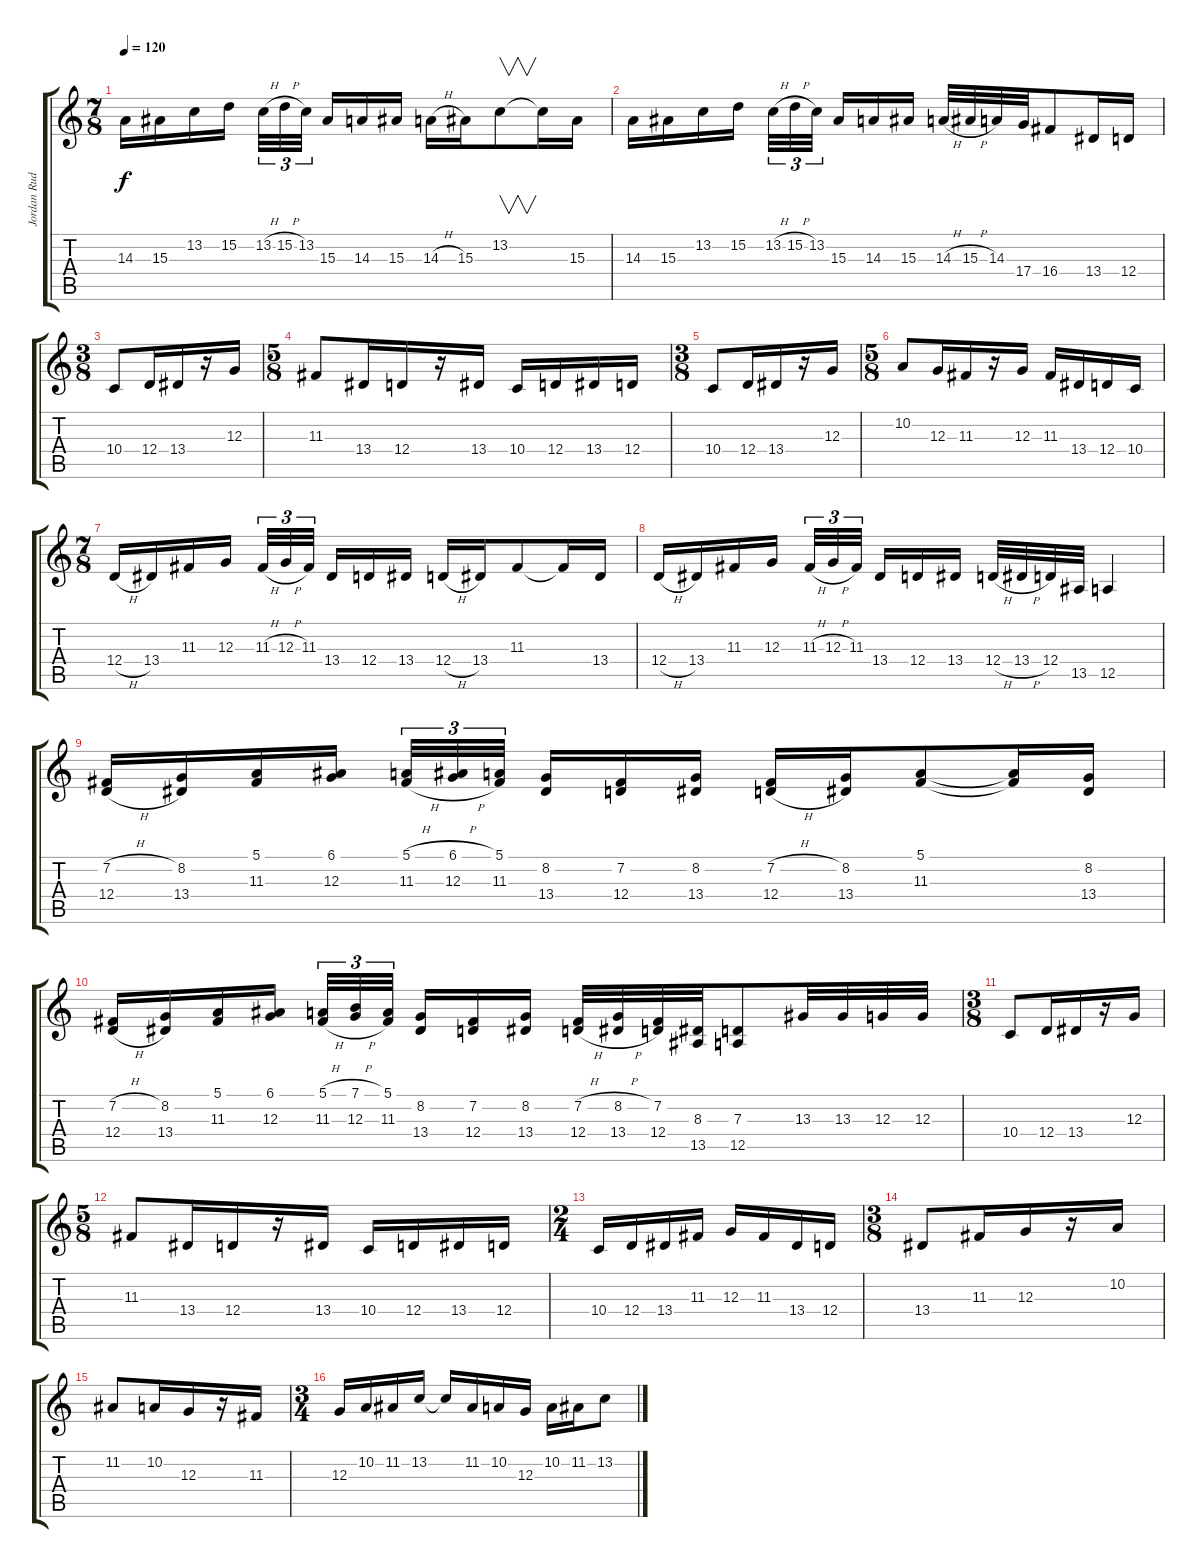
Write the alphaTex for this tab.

\track ("Jordan Rudess - Keyboard" "Jordan Rud") {instrument stringensemble1}
\staff {score tabs}
\tuning (E4 B3 G3 D3 A2 E2) {hide}
\ts (7 8)
\tempo 120
\clef g2
\ks c
14.3.16{dy f} 15.3.16 13.2.16 15.2.16 13.2{h}.32{tu (3 2)} 15.2{h}.32{tu (3 2)} 13.2.32{tu (3 2)} 15.3.16 14.3.16 15.3.16 14.3{h}.16 15.3.16 13.2.8{v} 13.2{t}.16 15.3.16 |
14.3.16 15.3.16 13.2.16 15.2.16 13.2{h}.32{tu (3 2)} 15.2{h}.32{tu (3 2)} 13.2.32{tu (3 2)} 15.3.16 14.3.16 15.3.16 14.3{h}.32 15.3{h}.32 14.3.32 17.4.32 16.4.8 13.4.16 12.4.16 |
\ts (3 8)
10.4.8 12.4.16 13.4.16 r.16 12.3.16 |
\ts (5 8)
11.3.8 13.4.16 12.4.16 r.16 13.4.16 10.4.16 12.4.16 13.4.16 12.4.16 |
\ts (3 8)
10.4.8 12.4.16 13.4.16 r.16 12.3.16 |
\ts (5 8)
10.2.8 12.3.16 11.3.16 r.16 12.3.16 11.3.16 13.4.16 12.4.16 10.4.16 |
\ts (7 8)
12.4{h}.16 13.4.16 11.3.16 12.3.16 11.3{h}.32{tu (3 2)} 12.3{h}.32{tu (3 2)} 11.3.32{tu (3 2)} 13.4.16 12.4.16 13.4.16 12.4{h}.16 13.4.16 11.3.8 11.3{t}.16 13.4.16 |
12.4{h}.16 13.4.16 11.3.16 12.3.16 11.3{h}.32{tu (3 2)} 12.3{h}.32{tu (3 2)} 11.3.32{tu (3 2)} 13.4.16 12.4.16 13.4.16 12.4{h}.32 13.4{h}.32 12.4.32 13.5.32 12.5.4 |
(7.2{h} 12.4{h}).16 (8.2 13.4).16 (5.1 11.3).16 (6.1 12.3).16 (5.1{h} 11.3{h}).32{tu (3 2)} (6.1{h} 12.3{h}).32{tu (3 2)} (5.1 11.3).32{tu (3 2)} (8.2 13.4).16 (7.2 12.4).16 (8.2 13.4).16 (7.2{h} 12.4{h}).16 (8.2 13.4).16 (5.1 11.3).8 (5.1{t} 11.3{t}).16 (8.2 13.4).16 |
(7.2{h} 12.4{h}).16 (8.2 13.4).16 (5.1 11.3).16 (6.1 12.3).16 (5.1{h} 11.3{h}).32{tu (3 2)} (7.1{h} 12.3{h}).32{tu (3 2)} (5.1 11.3).32{tu (3 2)} (8.2 13.4).16 (7.2 12.4).16 (8.2 13.4).16 (7.2{h} 12.4{h}).32 (8.2{h} 13.4{h}).32 (7.2 12.4).32 (8.3 13.5).32 (7.3 12.5).8 13.3.32 13.3.32 12.3.32 12.3.32 |
\ts (3 8)
10.4.8 12.4.16 13.4.16 r.16 12.3.16 |
\ts (5 8)
11.3.8 13.4.16 12.4.16 r.16 13.4.16 10.4.16 12.4.16 13.4.16 12.4.16 |
\ts (2 4)
10.4.16 12.4.16 13.4.16 11.3.16 12.3.16 11.3.16 13.4.16 12.4.16 |
\ts (3 8)
13.4.8 11.3.16 12.3.16 r.16 10.2.16 |
11.2.8 10.2.16 12.3.16 r.16 11.3.16 |
\ts (3 4)
12.3.16 10.2.16 11.2.16 13.2.16 13.2{t}.16 11.2.16 10.2.16 12.3.16 10.2.16 11.2.16 13.2.8
